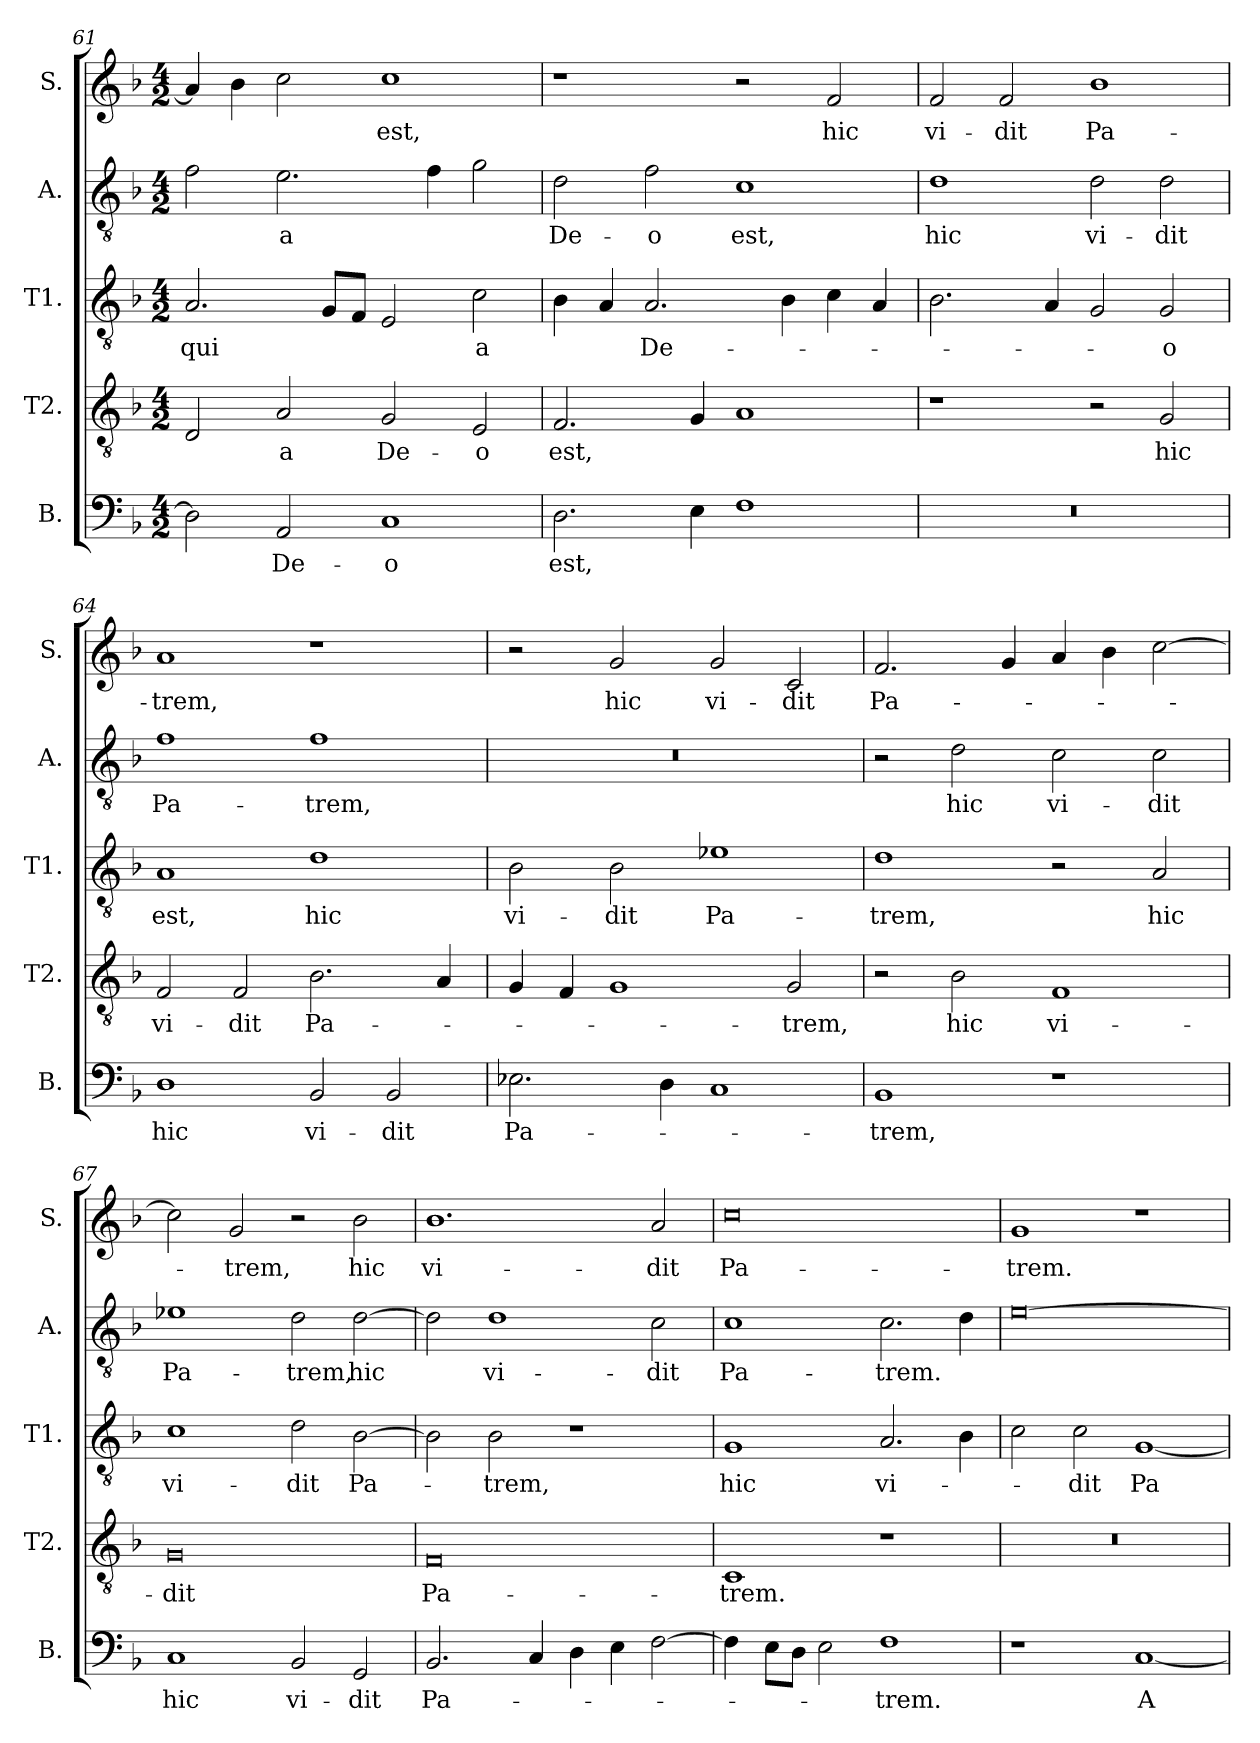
**kern	**text	**kern	**text	**kern	**text	**kern	**text	**kern	**text
*part5	*part5	*part4	*part4	*part3	*part3	*part2	*part2	*part1	*part1
*staff5	*staff5	*staff4	*staff4	*staff3	*staff3	*staff2	*staff2	*staff1	*staff1
*I"B.	*	*I"T2.	*	*I"T1.	*	*I"A.	*	*I"S.	*
*I'B.	*	*I'T2.	*	*I'T1.	*	*I'A.	*	*I'S.	*
*clefF4	*	*clefGv2	*	*clefGv2	*	*clefGv2	*	*clefG2	*
*k[b-]	*	*k[b-]	*	*k[b-]	*	*k[b-]	*	*k[b-]	*
*F:	*	*F:	*	*F:	*	*F:	*	*F:	*
*M4/2	*	*M4/2	*	*M4/2	*	*M4/2	*	*M4/2	*
=61	=61	=61	=61	=61	=61	=61	=61	=61	=61
2D\]	.	2D/	.	2.A/	qui	2f\	.	4a/]	.
.	.	.	.	.	.	.	.	4b-\	.
2AA/	De-	2A/	a	.	.	2.e\	a	2cc\	.
.	.	.	.	8G/L	.	.	.	.	.
.	.	.	.	8F/J	.	.	.	.	.
1C	-o	2G/	De-	2E/	.	.	.	1cc	est,
.	.	.	.	.	.	4f\	.	.	.
.	.	2E/	-o	2c\	a	2g\	.	.	.
=62	=62	=62	=62	=62	=62	=62	=62	=62	=62
2.D\	est,	2.F/	est,	4B-\	.	2d\	De-	1r	.
.	.	.	.	4A/	.	.	.	.	.
.	.	.	.	2.A/	De-	2f\	-o	.	.
4E\	.	4G/	.	.	.	.	.	.	.
1F	.	1A	.	.	.	1c	est,	2r	.
.	.	.	.	4B-\	.	.	.	.	.
.	.	.	.	4c\	.	.	.	2f/	hic
.	.	.	.	4A/	.	.	.	.	.
=63	=63	=63	=63	=63	=63	=63	=63	=63	=63
0r	.	1r	.	2.B-\	.	1d	hic	2f/	vi-
.	.	.	.	.	.	.	.	2f/	-dit
.	.	.	.	4A/	.	.	.	.	.
.	.	2r	.	2G/	.	2d\	vi-	1b-	Pa-
.	.	2G/	hic	2G/	-o	2d\	-dit	.	.
!!LO:PB:g=z
=64	=64	=64	=64	=64	=64	=64	=64	=64	=64
1D	hic	2F/	vi-	1A	est,	1f	Pa-	1a	-trem,
.	.	2F/	-dit	.	.	.	.	.	.
2BB-/	vi-	2.B-\	Pa-	1d	hic	1f	-trem,	1r	.
2BB-/	-dit	.	.	.	.	.	.	.	.
.	.	4A/	.	.	.	.	.	.	.
=65	=65	=65	=65	=65	=65	=65	=65	=65	=65
2.E-X\	Pa-	4G/	.	2B-\	vi-	0r	.	2r	.
.	.	4F/	.	.	.	.	.	.	.
.	.	1G	.	2B-\	-dit	.	.	2g/	hic
4D\	.	.	.	.	.	.	.	.	.
1C	.	.	.	1e-X	Pa-	.	.	2g/	vi-
.	.	2G/	-trem,	.	.	.	.	2c/	-dit
=66	=66	=66	=66	=66	=66	=66	=66	=66	=66
1BB-	-trem,	2r	.	1d	-trem,	2r	.	2.f/	Pa-
.	.	2B-\	hic	.	.	2d\	hic	.	.
.	.	.	.	.	.	.	.	4g/	.
1r	.	1F	vi-	2r	.	2c\	vi-	4a/	.
.	.	.	.	.	.	.	.	4b-\	.
.	.	.	.	2A/	hic	2c\	-dit	[2cc\	.
=67	=67	=67	=67	=67	=67	=67	=67	=67	=67
1C	hic	0G	-dit	1c	vi-	1e-X	Pa-	2cc\]	.
.	.	.	.	.	.	.	.	2g/	-trem,
2BB-/	vi-	.	.	2d\	-dit	2d\	-trem,	2r	.
2GG/	-dit	.	.	[2B-\	Pa-	[2d\	hic	2b-\	hic
!!LO:LB:g=z
=68	=68	=68	=68	=68	=68	=68	=68	=68	=68
2.BB-/	Pa-	0F	Pa-	2B-\]	.	2d\]	.	1.b-	vi-
.	.	.	.	2B-\	-trem,	1d	vi-	.	.
4C/	.	.	.	.	.	.	.	.	.
4D\	.	.	.	1r	.	.	.	.	.
4E\	.	.	.	.	.	.	.	.	.
[2F\	.	.	.	.	.	2c\	-dit	2a/	-dit
=69	=69	=69	=69	=69	=69	=69	=69	=69	=69
4F\]	.	1C	-trem.	1G	hic	1c	Pa-	0cc	Pa-
8E\L	.	.	.	.	.	.	.	.	.
8D\J	.	.	.	.	.	.	.	.	.
2E\	.	.	.	.	.	.	.	.	.
1F	-trem.	1r	.	2.A/	vi-	2.c\	-trem.	.	.
.	.	.	.	4B-\	.	4d\	.	.	.
=70	=70	=70	=70	=70	=70	=70	=70	=70	=70
1r	.	0r	.	2c\	.	[0e	.	1g	-trem.
.	.	.	.	2c\	-dit	.	.	.	.
[1C	A-	.	.	[1G	Pa-	.	.	1r	.
=	=	=	=	=	=	=	=	=	=
*-	*-	*-	*-	*-	*-	*-	*-	*-	*-
